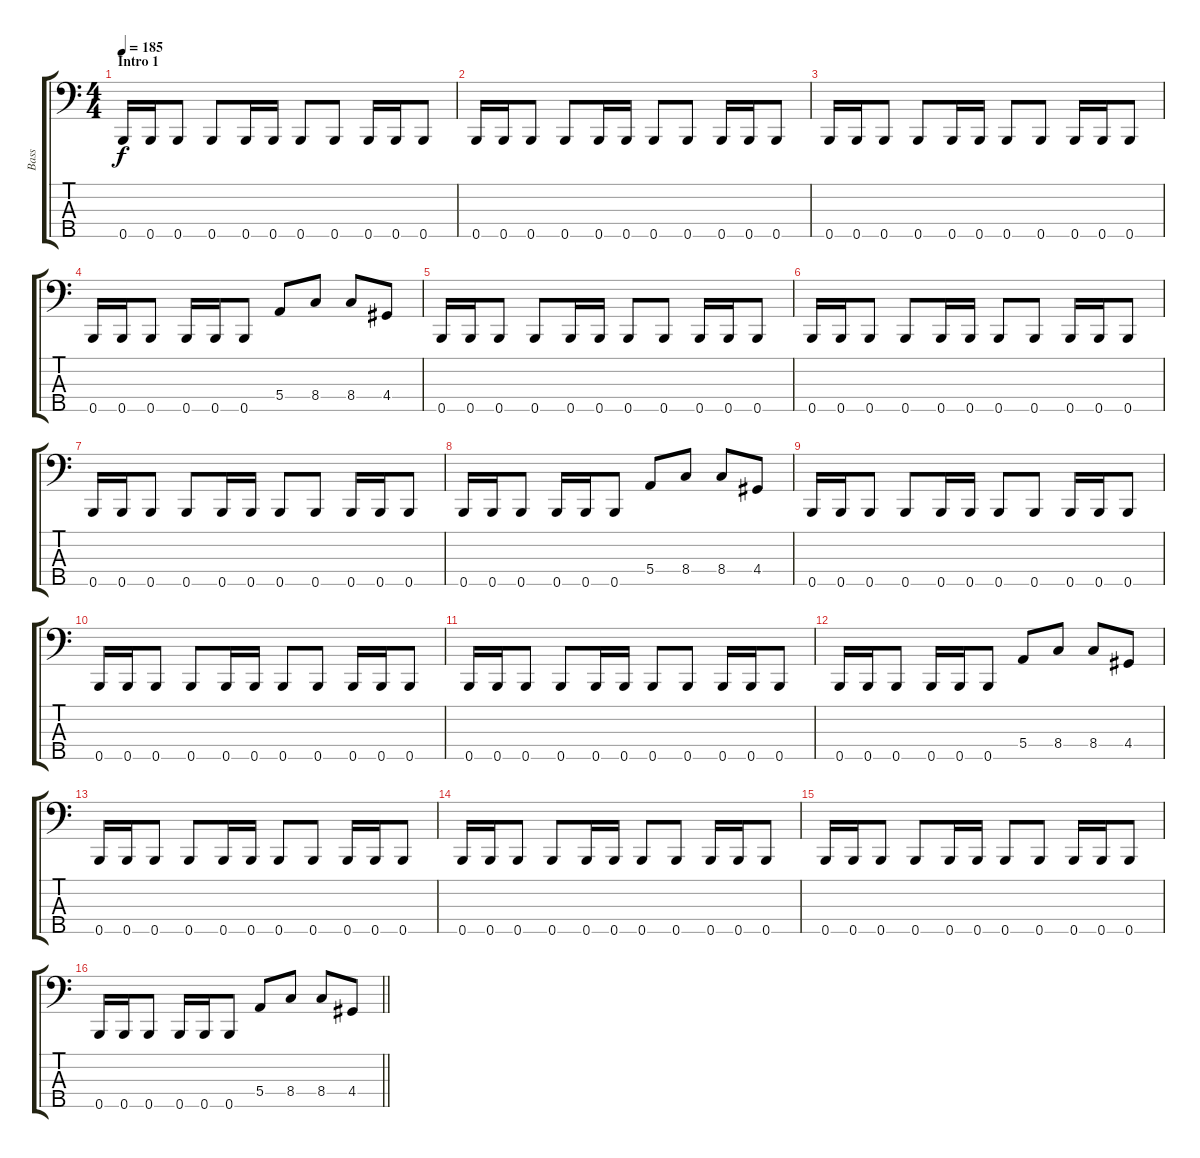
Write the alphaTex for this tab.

\track ("Bass" "Bass") {instrument electricbassfinger}
\staff {score tabs}
\tuning (G2 D2 A1 E1 B0) {hide}
\ts (4 4)
\section ("" "Intro 1")
\tempo 185
\clef f4
\ks c
0.5.16{dy f instrument electricbassfinger} 0.5.16 0.5.8 0.5.8 0.5.16 0.5.16 0.5.8 0.5.8 0.5.16 0.5.16 0.5.8 |
0.5.16 0.5.16 0.5.8 0.5.8 0.5.16 0.5.16 0.5.8 0.5.8 0.5.16 0.5.16 0.5.8 |
0.5.16 0.5.16 0.5.8 0.5.8 0.5.16 0.5.16 0.5.8 0.5.8 0.5.16 0.5.16 0.5.8 |
0.5.16 0.5.16 0.5.8 0.5.16 0.5.16 0.5.8 5.4.8 8.4.8 8.4.8 4.4.8 |
0.5.16 0.5.16 0.5.8 0.5.8 0.5.16 0.5.16 0.5.8 0.5.8 0.5.16 0.5.16 0.5.8 |
0.5.16 0.5.16 0.5.8 0.5.8 0.5.16 0.5.16 0.5.8 0.5.8 0.5.16 0.5.16 0.5.8 |
0.5.16 0.5.16 0.5.8 0.5.8 0.5.16 0.5.16 0.5.8 0.5.8 0.5.16 0.5.16 0.5.8 |
0.5.16 0.5.16 0.5.8 0.5.16 0.5.16 0.5.8 5.4.8 8.4.8 8.4.8 4.4.8 |
0.5.16 0.5.16 0.5.8 0.5.8 0.5.16 0.5.16 0.5.8 0.5.8 0.5.16 0.5.16 0.5.8 |
0.5.16 0.5.16 0.5.8 0.5.8 0.5.16 0.5.16 0.5.8 0.5.8 0.5.16 0.5.16 0.5.8 |
0.5.16 0.5.16 0.5.8 0.5.8 0.5.16 0.5.16 0.5.8 0.5.8 0.5.16 0.5.16 0.5.8 |
0.5.16 0.5.16 0.5.8 0.5.16 0.5.16 0.5.8 5.4.8 8.4.8 8.4.8 4.4.8 |
0.5.16 0.5.16 0.5.8 0.5.8 0.5.16 0.5.16 0.5.8 0.5.8 0.5.16 0.5.16 0.5.8 |
0.5.16 0.5.16 0.5.8 0.5.8 0.5.16 0.5.16 0.5.8 0.5.8 0.5.16 0.5.16 0.5.8 |
0.5.16 0.5.16 0.5.8 0.5.8 0.5.16 0.5.16 0.5.8 0.5.8 0.5.16 0.5.16 0.5.8 |
\barLineRight lightlight
0.5.16 0.5.16 0.5.8 0.5.16 0.5.16 0.5.8 5.4.8 8.4.8 8.4.8 4.4.8
